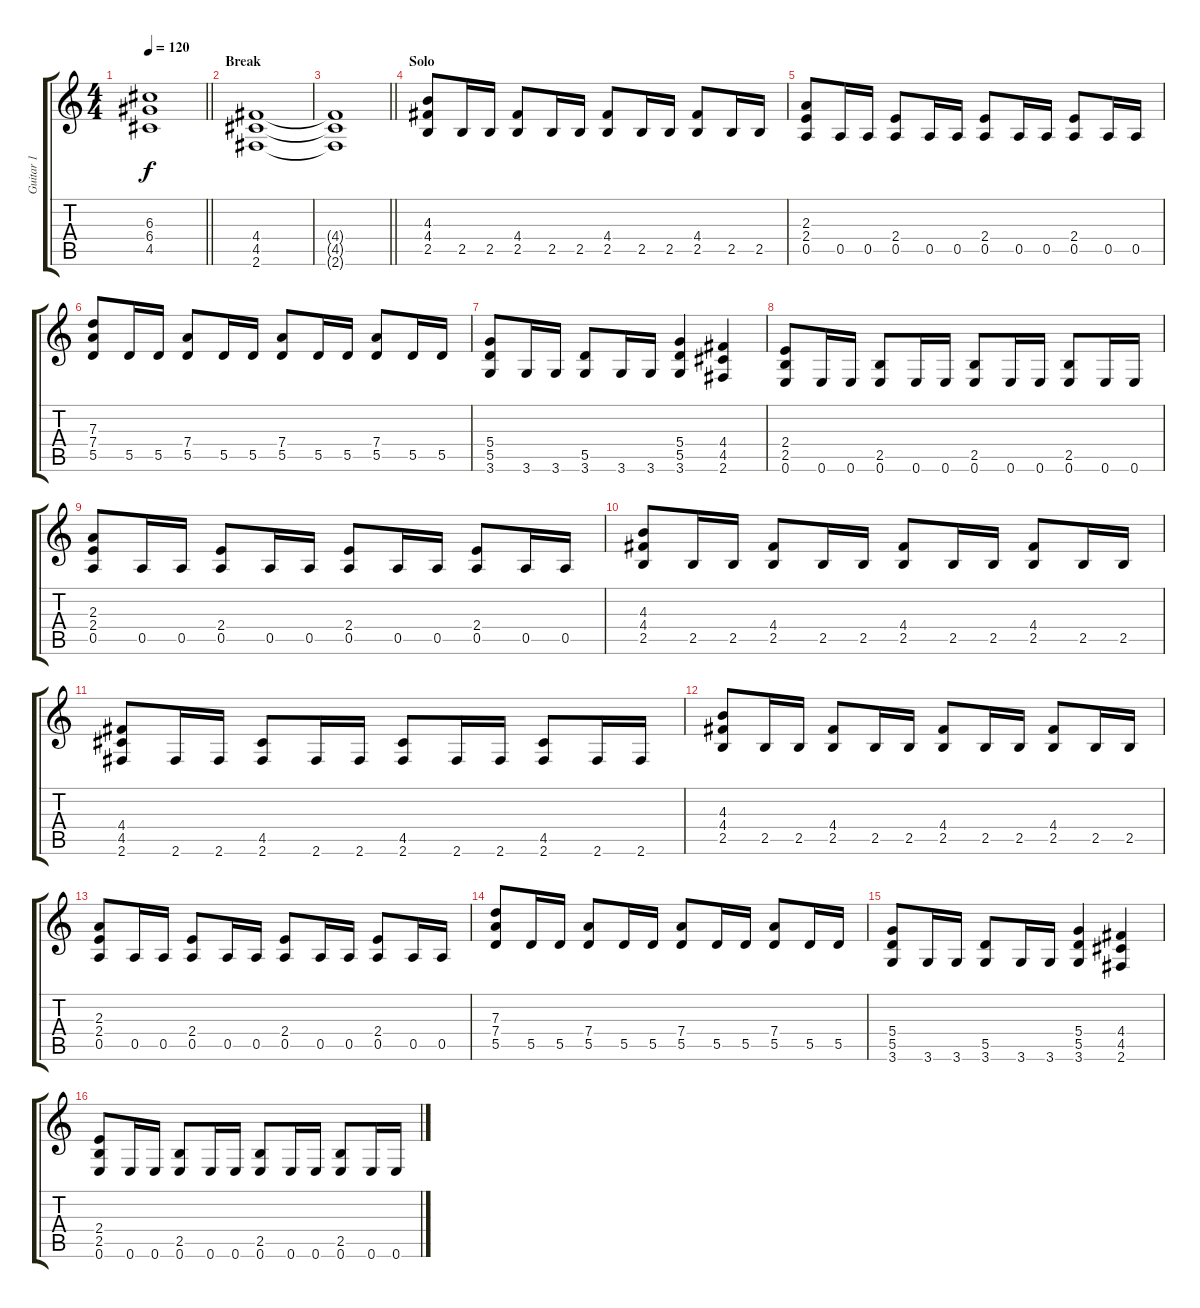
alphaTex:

\track ("Guitar 1" "Guitar 1") {instrument overdrivenguitar}
\staff {score tabs}
\tuning (E4 B3 G3 D3 A2 E2) {hide}
\ts (4 4)
\tempo 120
\clef g2
\barLineRight lightlight
\ks c
(6.3{t} 6.4{t} 4.5{t}).1{dy f} |
\section ("" "Break")
(4.4 4.5 2.6).1 |
\barLineRight lightlight
(4.4{t} 4.5{t} 2.6{t}).1 |
\section ("" "Solo")
(4.3 4.4 2.5).8 2.5.16 2.5.16 (4.4 2.5).8 2.5.16 2.5.16 (4.4 2.5).8 2.5.16 2.5.16 (4.4 2.5).8 2.5.16 2.5.16 |
(2.3 2.4 0.5).8 0.5.16 0.5.16 (2.4 0.5).8 0.5.16 0.5.16 (2.4 0.5).8 0.5.16 0.5.16 (2.4 0.5).8 0.5.16 0.5.16 |
(7.3 7.4 5.5).8 5.5.16 5.5.16 (7.4 5.5).8 5.5.16 5.5.16 (7.4 5.5).8 5.5.16 5.5.16 (7.4 5.5).8 5.5.16 5.5.16 |
(5.4 5.5 3.6).8 3.6.16 3.6.16 (5.5 3.6).8 3.6.16 3.6.16 (5.4 5.5 3.6).4 (4.4 4.5 2.6).4 |
(2.4 2.5 0.6).8 0.6.16 0.6.16 (2.5 0.6).8 0.6.16 0.6.16 (2.5 0.6).8 0.6.16 0.6.16 (2.5 0.6).8 0.6.16 0.6.16 |
(2.3 2.4 0.5).8 0.5.16 0.5.16 (2.4 0.5).8 0.5.16 0.5.16 (2.4 0.5).8 0.5.16 0.5.16 (2.4 0.5).8 0.5.16 0.5.16 |
(4.3 4.4 2.5).8 2.5.16 2.5.16 (4.4 2.5).8 2.5.16 2.5.16 (4.4 2.5).8 2.5.16 2.5.16 (4.4 2.5).8 2.5.16 2.5.16 |
(4.4 4.5 2.6).8 2.6.16 2.6.16 (4.5 2.6).8 2.6.16 2.6.16 (4.5 2.6).8 2.6.16 2.6.16 (4.5 2.6).8 2.6.16 2.6.16 |
(4.3 4.4 2.5).8 2.5.16 2.5.16 (4.4 2.5).8 2.5.16 2.5.16 (4.4 2.5).8 2.5.16 2.5.16 (4.4 2.5).8 2.5.16 2.5.16 |
(2.3 2.4 0.5).8 0.5.16 0.5.16 (2.4 0.5).8 0.5.16 0.5.16 (2.4 0.5).8 0.5.16 0.5.16 (2.4 0.5).8 0.5.16 0.5.16 |
(7.3 7.4 5.5).8 5.5.16 5.5.16 (7.4 5.5).8 5.5.16 5.5.16 (7.4 5.5).8 5.5.16 5.5.16 (7.4 5.5).8 5.5.16 5.5.16 |
(5.4 5.5 3.6).8 3.6.16 3.6.16 (5.5 3.6).8 3.6.16 3.6.16 (5.4 5.5 3.6).4 (4.4 4.5 2.6).4 |
(2.4 2.5 0.6).8 0.6.16 0.6.16 (2.5 0.6).8 0.6.16 0.6.16 (2.5 0.6).8 0.6.16 0.6.16 (2.5 0.6).8 0.6.16 0.6.16
